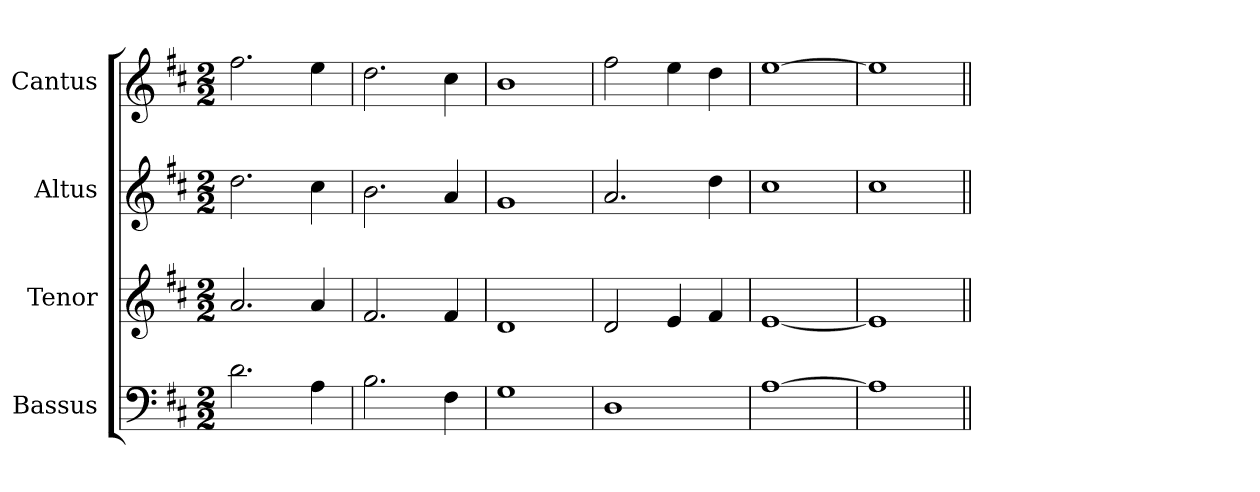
**kern	**kern	**kern	**kern
*part4	*part3	*part2	*part1
*staff4	*staff3	*staff2	*staff1
*I"Bassus	*I"Tenor	*I"Altus	*I"Cantus
*I'B.	*I'T.	*I'A.	*I'C.
*clefF4	*clefG2	*clefG2	*clefG2
*k[f#c#]	*k[f#c#]	*k[f#c#]	*k[f#c#]
*D:	*D:	*D:	*D:
*M2/2	*M2/2	*M2/2	*M2/2
=1	=1	=1	=1
2.d\	2.a/	2.dd\	2.ff#\
4A\	4a/	4cc#\	4ee\
=2	=2	=2	=2
2.B\	2.f#/	2.b\	2.dd\
4F#\	4f#/	4a/	4cc#\
=3	=3	=3	=3
1G\	1d/	1g/	1b\
=4	=4	=4	=4
1D\	2d/	2.a/	2ff#\
.	4e/	.	4ee\
.	4f#/	4dd\	4dd\
=5	=5	=5	=5
[1A\	[1e/	1cc#\	[1ee\
=6	=6	=6	=6
1A\]	1e/]	1cc#\	1ee\]
=||	=||	=||	=||
*-	*-	*-	*-
